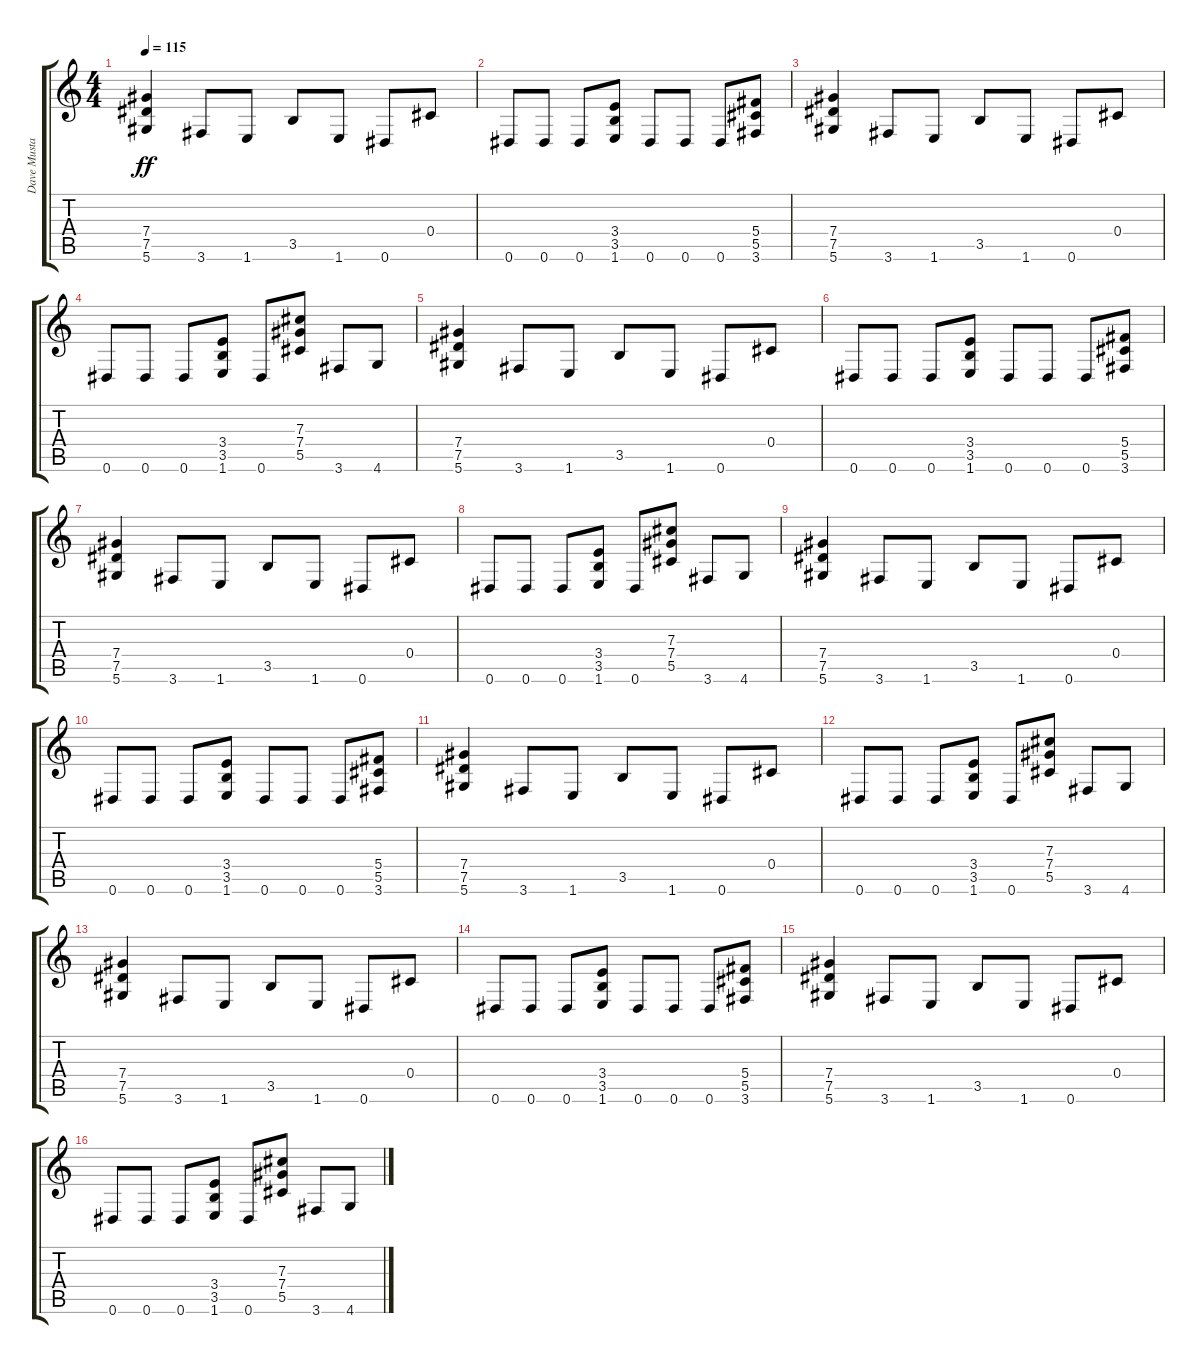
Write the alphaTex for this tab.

\track ("Dave Mustaine" "Dave Musta") {instrument distortionguitar}
\staff {score tabs}
\tuning (Eb4 Bb3 Gb3 Db3 Ab2 Eb2) {hide}
\ts (4 4)
\tempo 115
\clef g2
\ks c
(7.4 7.5 5.6).4{dy ff} 3.6.8 1.6.8 3.5.8 1.6.8 0.6.8 0.4.8 |
0.6.8 0.6.8 0.6.8 (3.4 3.5 1.6).8 0.6.8 0.6.8 0.6.8 (5.4 5.5 3.6).8 |
(7.4 7.5 5.6).4 3.6.8 1.6.8 3.5.8 1.6.8 0.6.8 0.4.8 |
0.6.8 0.6.8 0.6.8 (3.4 3.5 1.6).8 0.6.8 (7.3 7.4 5.5).8 3.6.8 4.6.8 |
(7.4 7.5 5.6).4 3.6.8 1.6.8 3.5.8 1.6.8 0.6.8 0.4.8 |
0.6.8 0.6.8 0.6.8 (3.4 3.5 1.6).8 0.6.8 0.6.8 0.6.8 (5.4 5.5 3.6).8 |
(7.4 7.5 5.6).4 3.6.8 1.6.8 3.5.8 1.6.8 0.6.8 0.4.8 |
0.6.8 0.6.8 0.6.8 (3.4 3.5 1.6).8 0.6.8 (7.3 7.4 5.5).8 3.6.8 4.6.8 |
(7.4 7.5 5.6).4 3.6.8 1.6.8 3.5.8 1.6.8 0.6.8 0.4.8 |
0.6.8 0.6.8 0.6.8 (3.4 3.5 1.6).8 0.6.8 0.6.8 0.6.8 (5.4 5.5 3.6).8 |
(7.4 7.5 5.6).4 3.6.8 1.6.8 3.5.8 1.6.8 0.6.8 0.4.8 |
0.6.8 0.6.8 0.6.8 (3.4 3.5 1.6).8 0.6.8 (7.3 7.4 5.5).8 3.6.8 4.6.8 |
(7.4 7.5 5.6).4 3.6.8 1.6.8 3.5.8 1.6.8 0.6.8 0.4.8 |
0.6.8 0.6.8 0.6.8 (3.4 3.5 1.6).8 0.6.8 0.6.8 0.6.8 (5.4 5.5 3.6).8 |
(7.4 7.5 5.6).4 3.6.8 1.6.8 3.5.8 1.6.8 0.6.8 0.4.8 |
0.6.8 0.6.8 0.6.8 (3.4 3.5 1.6).8 0.6.8 (7.3 7.4 5.5).8 3.6.8 4.6.8
